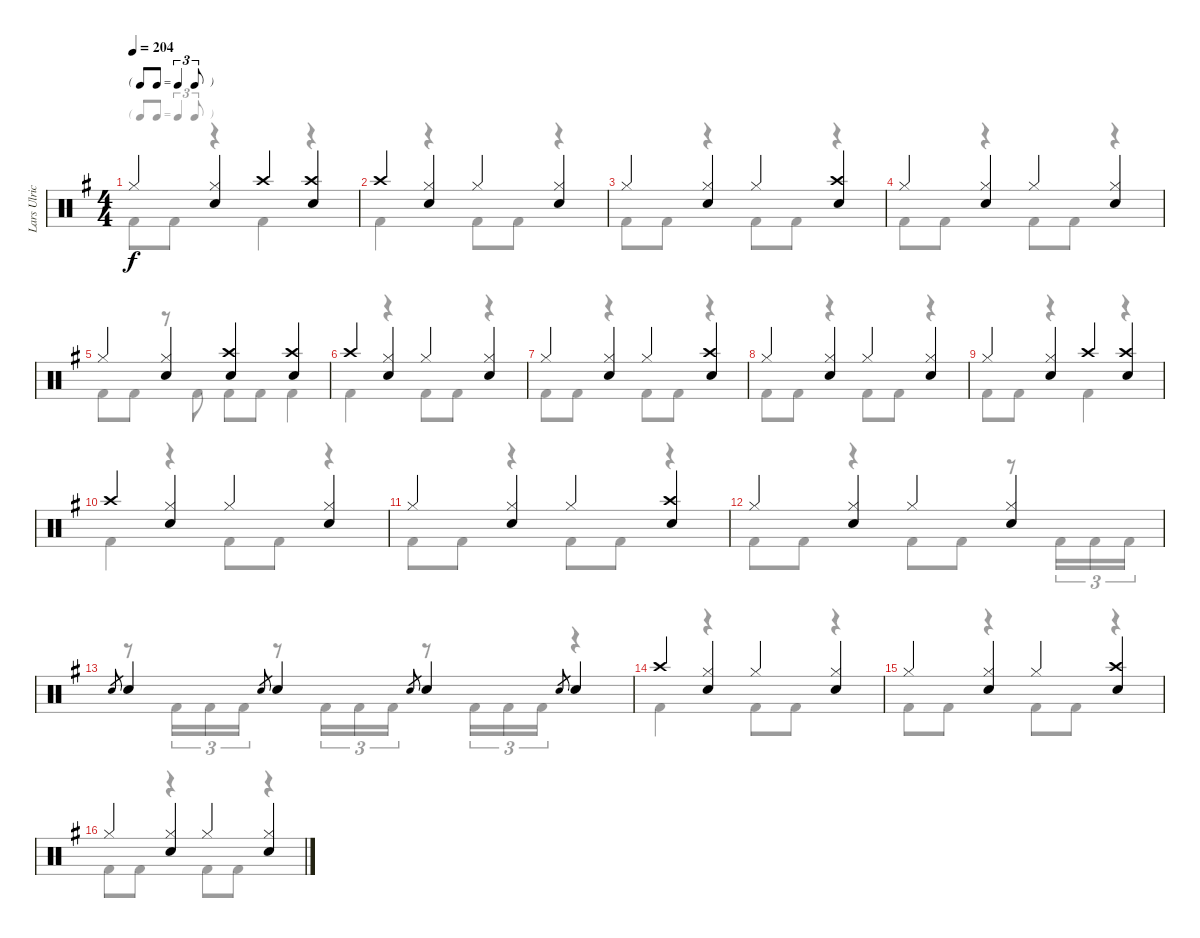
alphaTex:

\track ("Lars Ulrich" "Lars Ulric") {instrument percussion}
\staff {score}
\articulation defaults
\voice
\ts (4 4)
\tf triplet8th
\tempo 204
\clef neutral
\ks eminor "Hi-Hat (closed)".4{dy f}
("Hi-Hat (closed)" "Snare (hit) 2").4 "Crash high (hit)".4 ("Crash high (hit)" "Snare (hit) 2").4 |
"Crash high (hit)".4 ("Hi-Hat (closed)" "Snare (hit) 2").4 "Hi-Hat (closed)".4 ("Hi-Hat (closed)" "Snare (hit) 2").4 |
"Hi-Hat (closed)".4 ("Hi-Hat (closed)" "Snare (hit) 2").4 "Hi-Hat (closed)".4 ("Crash high (hit)" "Snare (hit) 2").4 |
"Hi-Hat (closed)".4 ("Hi-Hat (closed)" "Snare (hit) 2").4 "Hi-Hat (closed)".4 ("Hi-Hat (closed)" "Snare (hit) 2").4 |
"Hi-Hat (closed)".4 ("Hi-Hat (closed)" "Snare (hit) 2").4 ("Crash high (hit)" "Snare (hit) 2").4 ("Crash high (hit)" "Snare (hit) 2").4 |
"Crash high (hit)".4 ("Hi-Hat (closed)" "Snare (hit) 2").4 "Hi-Hat (closed)".4 ("Hi-Hat (closed)" "Snare (hit) 2").4 |
"Hi-Hat (closed)".4 ("Hi-Hat (closed)" "Snare (hit) 2").4 "Hi-Hat (closed)".4 ("Crash high (hit)" "Snare (hit) 2").4 |
"Hi-Hat (closed)".4 ("Hi-Hat (closed)" "Snare (hit) 2").4 "Hi-Hat (closed)".4 ("Hi-Hat (closed)" "Snare (hit) 2").4 |
"Hi-Hat (closed)".4 ("Hi-Hat (closed)" "Snare (hit) 2").4 "Crash high (hit)".4 ("Crash high (hit)" "Snare (hit) 2").4 |
"Crash high (hit)".4 ("Hi-Hat (closed)" "Snare (hit) 2").4 "Hi-Hat (closed)".4 ("Hi-Hat (closed)" "Snare (hit) 2").4 |
"Hi-Hat (closed)".4 ("Hi-Hat (closed)" "Snare (hit) 2").4 "Hi-Hat (closed)".4 ("Crash high (hit)" "Snare (hit) 2").4 |
"Hi-Hat (closed)".4 ("Hi-Hat (closed)" "Snare (hit) 2").4 "Hi-Hat (closed)".4 ("Hi-Hat (closed)" "Snare (hit) 2").4 |
"Snare (hit) 2"{h}.8{gr} "Snare (hit) 2".4 "Snare (hit) 2"{h}.8{gr} "Snare (hit) 2".4 "Snare (hit) 2"{h}.8{gr} "Snare (hit) 2".4 "Snare (hit) 2"{h}.8{gr} "Snare (hit) 2".4 |
"Crash high (hit)".4 ("Hi-Hat (closed)" "Snare (hit) 2").4 "Hi-Hat (closed)".4 ("Hi-Hat (closed)" "Snare (hit) 2").4 |
"Hi-Hat (closed)".4 ("Hi-Hat (closed)" "Snare (hit) 2").4 "Hi-Hat (closed)".4 ("Crash high (hit)" "Snare (hit) 2").4 |
"Hi-Hat (closed)".4 ("Hi-Hat (closed)" "Snare (hit) 2").4 "Hi-Hat (closed)".4 ("Hi-Hat (closed)" "Snare (hit) 2").4
\voice
\clef neutral
\ottava regular
\simile none
\ks eminor "Kick (hit) 2".8{dy f} "Kick (hit) 2".8
r.4 "Kick (hit) 2".4 r.4 |
"Kick (hit) 2".4 r.4 "Kick (hit) 2".8 "Kick (hit) 2".8 r.4 |
"Kick (hit) 2".8 "Kick (hit) 2".8 r.4 "Kick (hit) 2".8 "Kick (hit) 2".8 r.4 |
"Kick (hit) 2".8 "Kick (hit) 2".8 r.4 "Kick (hit) 2".8 "Kick (hit) 2".8 r.4 |
"Kick (hit) 2".8 "Kick (hit) 2".8 r.8 "Kick (hit) 2".8 "Kick (hit) 2".8 "Kick (hit) 2".8 "Kick (hit) 2".4 |
"Kick (hit) 2".4 r.4 "Kick (hit) 2".8 "Kick (hit) 2".8 r.4 |
"Kick (hit) 2".8 "Kick (hit) 2".8 r.4 "Kick (hit) 2".8 "Kick (hit) 2".8 r.4 |
"Kick (hit) 2".8 "Kick (hit) 2".8 r.4 "Kick (hit) 2".8 "Kick (hit) 2".8 r.4 |
"Kick (hit) 2".8 "Kick (hit) 2".8 r.4 "Kick (hit) 2".4 r.4 |
"Kick (hit) 2".4 r.4 "Kick (hit) 2".8 "Kick (hit) 2".8 r.4 |
"Kick (hit) 2".8 "Kick (hit) 2".8 r.4 "Kick (hit) 2".8 "Kick (hit) 2".8 r.4 |
"Kick (hit) 2".8 "Kick (hit) 2".8 r.4 "Kick (hit) 2".8 "Kick (hit) 2".8 r.8 "Kick (hit) 2".16{tu (3 2)} "Kick (hit) 2".16{tu (3 2)} "Kick (hit) 2".16{tu (3 2)} |
r.8 "Kick (hit) 2".16{tu (3 2)} "Kick (hit) 2".16{tu (3 2)} "Kick (hit) 2".16{tu (3 2)} r.8 "Kick (hit) 2".16{tu (3 2)} "Kick (hit) 2".16{tu (3 2)} "Kick (hit) 2".16{tu (3 2)} r.8 "Kick (hit) 2".16{tu (3 2)} "Kick (hit) 2".16{tu (3 2)} "Kick (hit) 2".16{tu (3 2)} r.4 |
"Kick (hit) 2".4 r.4 "Kick (hit) 2".8 "Kick (hit) 2".8 r.4 |
"Kick (hit) 2".8 "Kick (hit) 2".8 r.4 "Kick (hit) 2".8 "Kick (hit) 2".8 r.4 |
"Kick (hit) 2".8 "Kick (hit) 2".8 r.4 "Kick (hit) 2".8 "Kick (hit) 2".8 r.4
